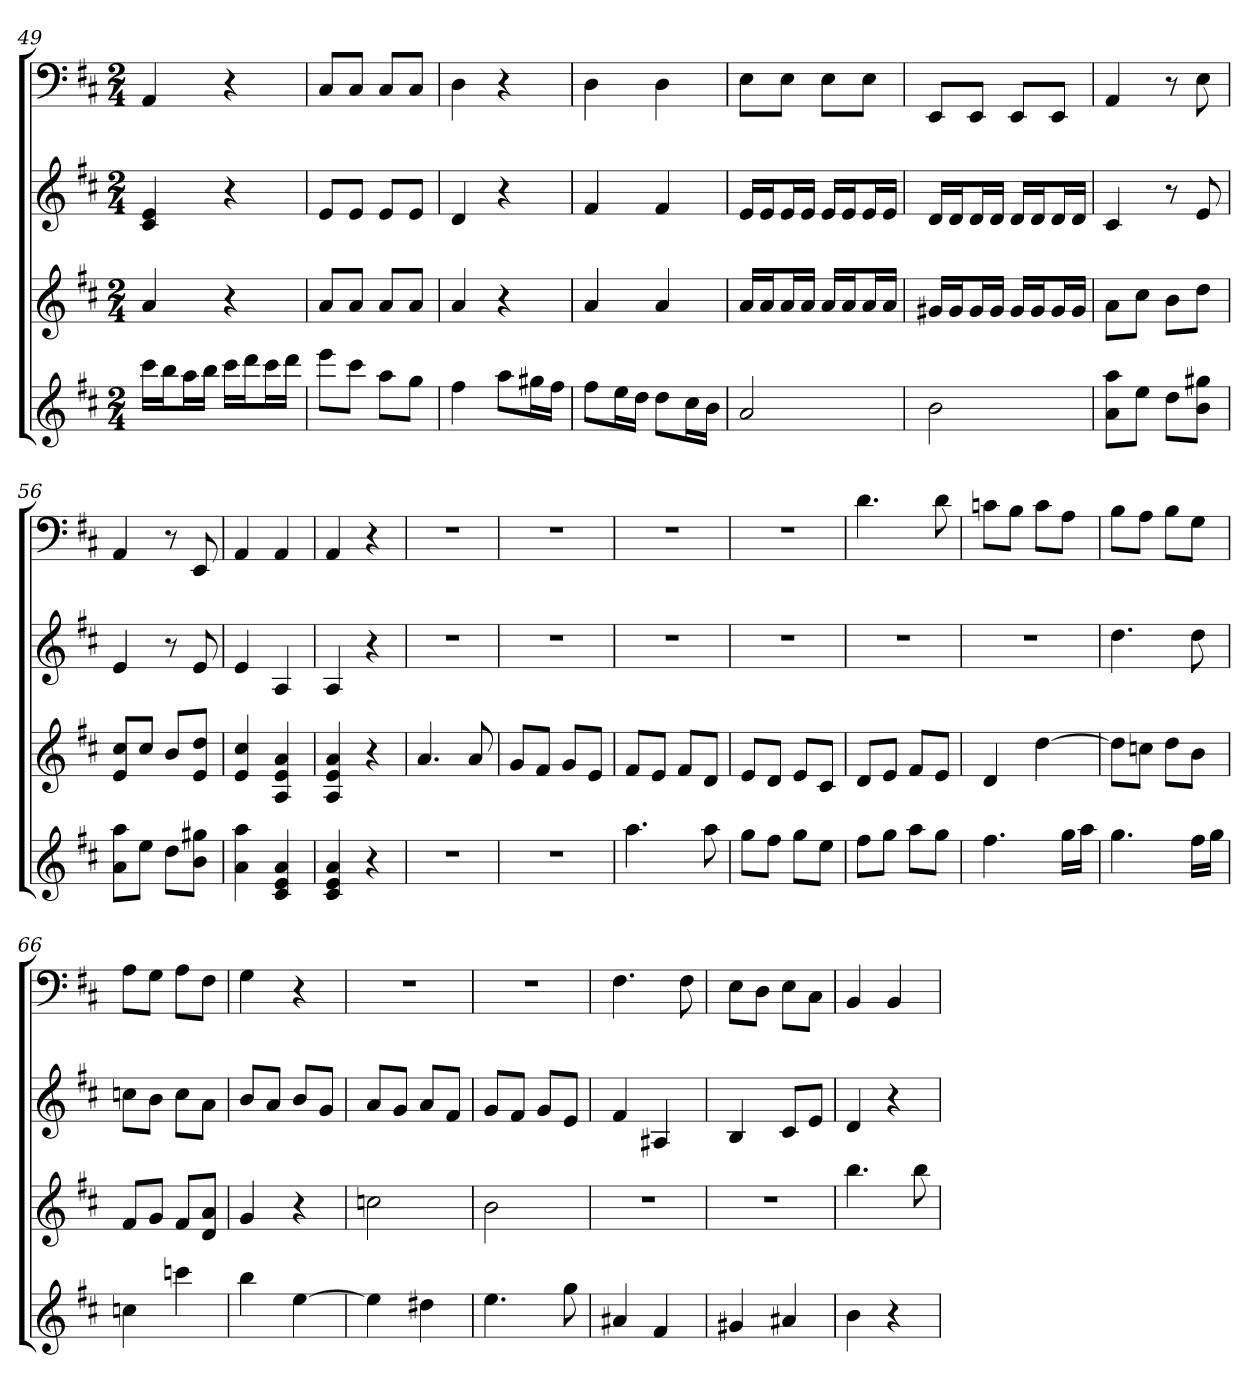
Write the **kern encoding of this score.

**kern	**kern	**kern	**kern
*part4	*part3	*part2	*part1
*staff4	*staff3	*staff2	*staff1
*k[f#c#]	*k[f#c#]	*k[f#c#]	*k[f#c#]
*D:	*D:	*D:	*D:
*M2/4	*M2/4	*M2/4	*M2/4
=49	=49	=49	=49
16ccc#LL	4a	4c# 4e	4AA
16bbJ	.	.	.
16aaL	.	.	.
16bbJJ	.	.	.
16ccc#LL	4r	4r	4r
16dddJ	.	.	.
16ccc#L	.	.	.
16dddJJ	.	.	.
=50	=50	=50	=50
8eeeL	8aL	8eL	8C#L
8ccc#J	8aJ	8eJ	8C#J
8aaL	8aL	8eL	8C#L
8ggJ	8aJ	8eJ	8C#J
=51	=51	=51	=51
4ff#	4a	4d	4D
8aaL	4r	4r	4r
16gg#XL	.	.	.
16ff#JJ	.	.	.
=52	=52	=52	=52
8ff#L	4a	4f#	4D
16eeL	.	.	.
16ddJJ	.	.	.
8ddL	4a	4f#	4D
16cc#L	.	.	.
16bJJ	.	.	.
=53	=53	=53	=53
2a	16aLL	16eLL	8EL
.	16aJ	16eJ	.
.	16aL	16eL	8EJ
.	16aJJ	16eJJ	.
.	16aLL	16eLL	8EL
.	16aJ	16eJ	.
.	16aL	16eL	8EJ
.	16aJJ	16eJJ	.
=54	=54	=54	=54
2b	16g#XLL	16dLL	8EEL
.	16g#J	16dJ	.
.	16g#L	16dL	8EEJ
.	16g#JJ	16dJJ	.
.	16g#LL	16dLL	8EEL
.	16g#J	16dJ	.
.	16g#L	16dL	8EEJ
.	16g#JJ	16dJJ	.
=55	=55	=55	=55
8a 8aaL	8aL	4c#	4AA
8eeJ	8cc#J	.	.
8ddL	8bL	8r	8r
8b 8gg#XJ	8ddJ	8e	8E
=56	=56	=56	=56
8a 8aaL	8e 8cc#L	4e	4AA
8eeJ	8cc#J	.	.
8ddL	8bL	8r	8r
8b 8gg#XJ	8e 8ddJ	8e	8EE
=57	=57	=57	=57
4a 4aa	4e 4cc#	4e	4AA
4c# 4e 4a	4A 4e 4a	4A	4AA
=58	=58	=58	=58
4c# 4e 4a	4A 4e 4a	4A	4AA
4r	4r	4r	4r
=59	=59	=59	=59
2r	4.a	2r	2r
.	8a	.	.
=60	=60	=60	=60
2r	8gL	2r	2r
.	8f#J	.	.
.	8gL	.	.
.	8eJ	.	.
=61	=61	=61	=61
4.aa	8f#L	2r	2r
.	8eJ	.	.
.	8f#L	.	.
8aa	8dJ	.	.
=62	=62	=62	=62
8ggL	8eL	2r	2r
8ff#J	8dJ	.	.
8ggL	8eL	.	.
8eeJ	8c#J	.	.
=63	=63	=63	=63
8ff#L	8dL	2r	4.d
8ggJ	8eJ	.	.
8aaL	8f#L	.	.
8ggJ	8eJ	.	8d
=64	=64	=64	=64
4.ff#	4d	2r	8cnL
.	.	.	8BJ
.	[4dd	.	8cL
16ggLL	.	.	8AJ
16aaJJ	.	.	.
=65	=65	=65	=65
4.gg	8ddL]	4.dd	8BL
.	8ccnJ	.	8AJ
.	8ddL	.	8BL
16ff#LL	8bJ	8dd	8GJ
16ggJJ	.	.	.
=66	=66	=66	=66
4ccn	8f#L	8ccnL	8AL
.	8gJ	8bJ	8GJ
4cccn	8f#L	8ccL	8AL
.	8d 8aJ	8aJ	8F#J
=67	=67	=67	=67
4bb	4g	8bL	4G
.	.	8aJ	.
[4ee	4r	8bL	4r
.	.	8gJ	.
=68	=68	=68	=68
4ee]	2ccn	8aL	2r
.	.	8gJ	.
4dd#X	.	8aL	.
.	.	8f#J	.
=69	=69	=69	=69
4.ee	2b	8gL	2r
.	.	8f#J	.
.	.	8gL	.
8gg	.	8eJ	.
=70	=70	=70	=70
4a#X	2r	4f#	4.F#
4f#	.	4A#X	.
.	.	.	8F#
=71	=71	=71	=71
4g#X	2r	4B	8EL
.	.	.	8DJ
4a#X	.	8c#L	8EL
.	.	8eJ	8C#J
=72	=72	=72	=72
4b	4.bb	4d	4BB
4r	.	4r	4BB
.	8bb	.	.
=	=	=	=
*-	*-	*-	*-
